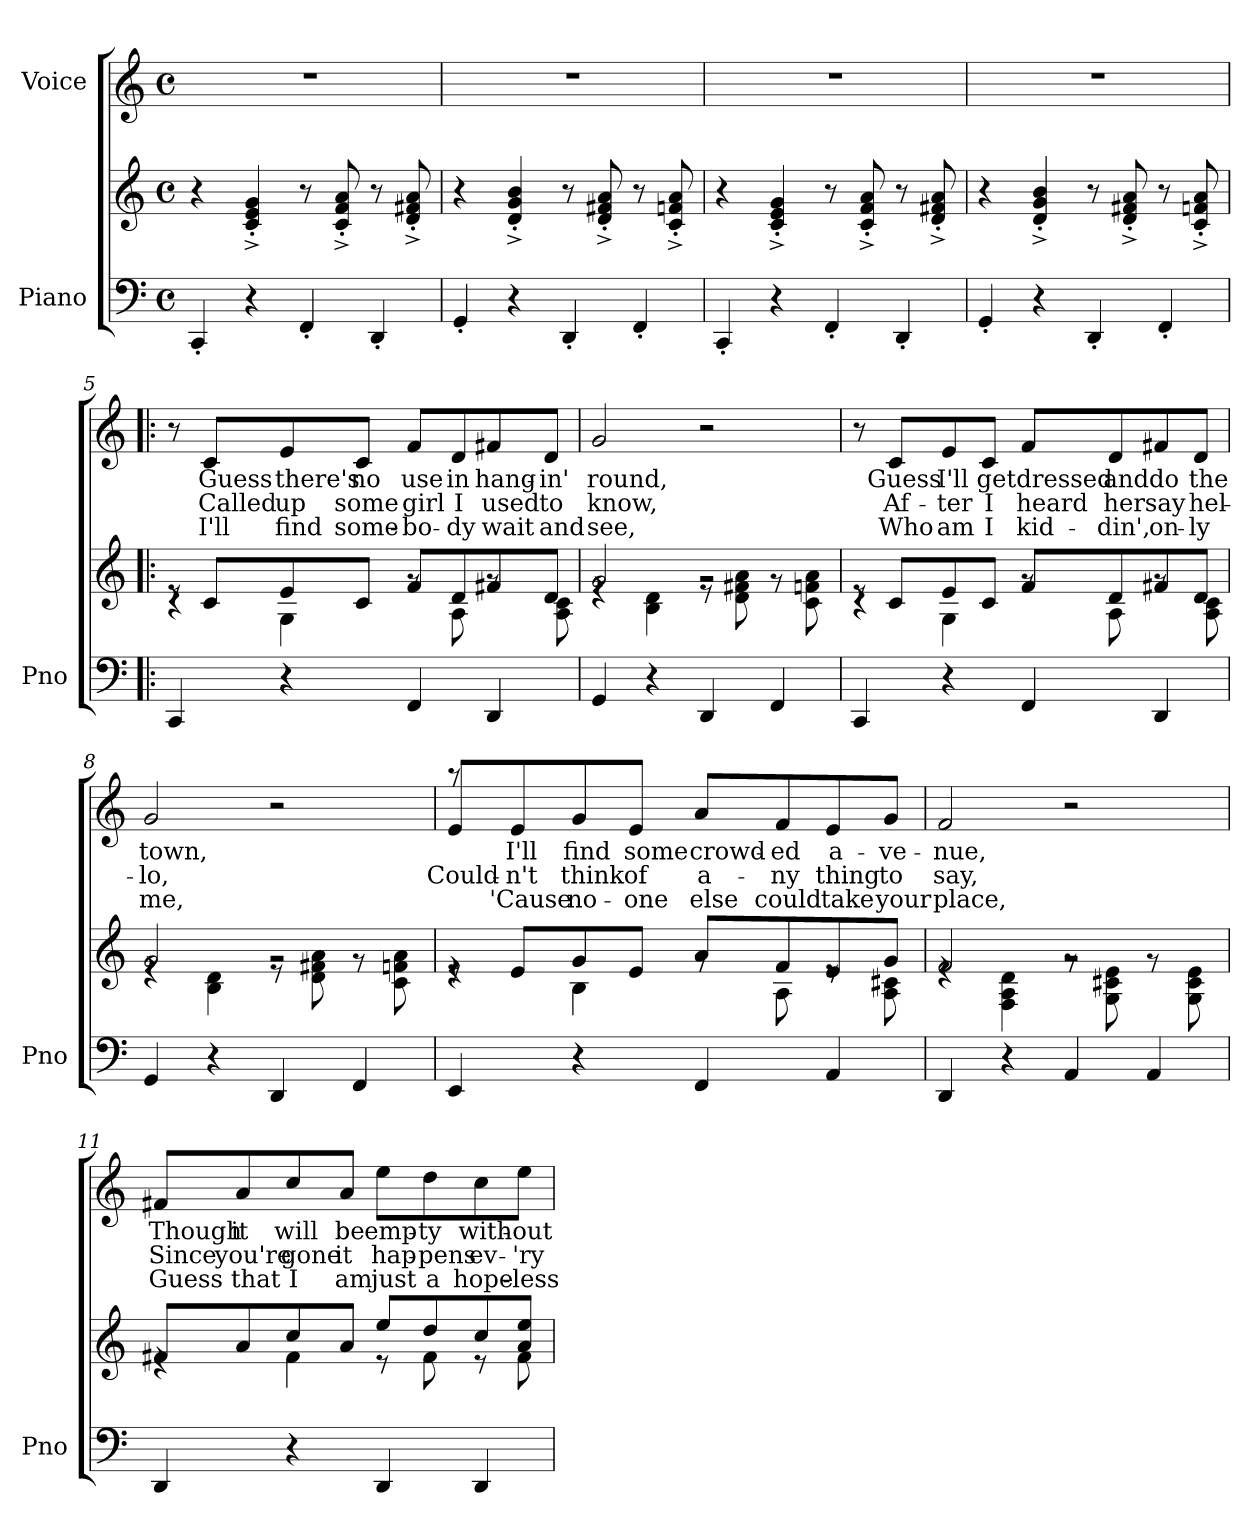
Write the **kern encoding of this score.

**kern	**kern	**kern	**text	**text	**text
*part2	*part2	*part1	*part1	*part1	*part1
*staff3	*staff2	*staff1	*staff1	*staff1	*staff1
*I"Piano	*	*I"Voice	*	*	*
*I'Pno	*	*	*	*	*
*clefF4	*clefG2	*clefG2	*	*	*
*k[]	*k[]	*k[]	*	*	*
*M4/4	*M4/4	*M4/4	*	*	*
*met(c)	*met(c)	*met(c)	*	*	*
*MM92	*MM92	*MM92	*	*	*
=1	=1	=1	=1	=1	=1
4CC'/	4r	1r	.	.	.
4r	4c/'^ 4e/'^ 4g/'^	.	.	.	.
4FF'/	8r	.	.	.	.
.	8c/'^ 8f/'^ 8a/'^	.	.	.	.
4DD'/	8r	.	.	.	.
.	8d/'^ 8f#X/'^ 8a/'^	.	.	.	.
=2	=2	=2	=2	=2	=2
4GG'/	4r	1r	.	.	.
4r	4d/'^ 4g/'^ 4b/'^	.	.	.	.
4DD'/	8r	.	.	.	.
.	8d/'^ 8f#X/'^ 8a/'^	.	.	.	.
4FF'/	8r	.	.	.	.
.	8c/'^ 8fn/'^ 8a/'^	.	.	.	.
=3	=3	=3	=3	=3	=3
4CC'/	4r	1r	.	.	.
4r	4c/'^ 4e/'^ 4g/'^	.	.	.	.
4FF'/	8r	.	.	.	.
.	8c/'^ 8f/'^ 8a/'^	.	.	.	.
4DD'/	8r	.	.	.	.
.	8d/'^ 8f#X/'^ 8a/'^	.	.	.	.
=4	=4	=4	=4	=4	=4
4GG'/	4r	1r	.	.	.
4r	4d/'^ 4g/'^ 4b/'^	.	.	.	.
4DD'/	8r	.	.	.	.
.	8d/'^ 8f#X/'^ 8a/'^	.	.	.	.
4FF'/	8r	.	.	.	.
.	8c/'^ 8fn/'^ 8a/'^	.	.	.	.
!!LO:LB:g=z
=5!|:	=5!|:	=5!|:	=5!|:	=5!|:	=5!|:
*	*^	*	*	*	*
4CC/	8re	4rc	8r	.	.	.
!	!	!	!	!LO:LY:b	!LO:LY:b	!LO:LY:b
.	8c/L	.	8c/L	Guess	Called	I'll
!	!	!	!	!LO:LY:b	!LO:LY:b	!LO:LY:b
4r	8e/	4G\	8e/	there's	up	find
!	!	!	!	!LO:LY:b	!LO:LY:b	!LO:LY:b
.	8c/J	.	8c/J	no	some	some-
!	!	!	!	!LO:LY:b	!LO:LY:b	!LO:LY:b
4FF/	8f/L	8rg	8f/L	use	girl	-bo-
!	!	!	!	!LO:LY:b	!LO:LY:b	!LO:LY:b
.	8d/	8A\	8d/	in	I	-dy
!	!	!	!	!LO:LY:b	!LO:LY:b	!LO:LY:b
4DD/	8f#X/	8rg	8f#X/	hang-	used	wait
!	!	!	!	!LO:LY:b	!LO:LY:b	!LO:LY:b
.	8d/J	8A\ 8c\	8d/J	-in'	to	and
=6	=6	=6	=6	=6	=6	=6
!	!	!	!	!LO:LY:b	!LO:LY:b	!LO:LY:b
4GG/	2g/	4re	2g/	round,	know,	see,
4r	.	4B\ 4d\	.	.	.	.
4DD/	2rg	8r	2r	.	.	.
.	.	8d\ 8f#X\ 8a\	.	.	.	.
4FF/	.	8r	.	.	.	.
.	.	8c\ 8fn\ 8a\	.	.	.	.
=7	=7	=7	=7	=7	=7	=7
4CC/	8re	4rc	8r	.	.	.
!	!	!	!	!LO:LY:b	!LO:LY:b	!LO:LY:b
.	8c/L	.	8c/L	Guess	Af-	Who
!	!	!	!	!LO:LY:b	!LO:LY:b	!LO:LY:b
4r	8e/	4G\	8e/	I'll	-ter	am
!	!	!	!	!LO:LY:b	!LO:LY:b	!LO:LY:b
.	8c/J	.	8c/J	get	I	I
!	!	!	!	!LO:LY:b	!LO:LY:b	!LO:LY:b
4FF/	8f/L	8rg	8f/L	dressed	heard	kid-
!	!	!	!	!LO:LY:b	!LO:LY:b	!LO:LY:b
.	8d/	8A\	8d/	and	her	-din',
!	!	!	!	!LO:LY:b	!LO:LY:b	!LO:LY:b
4DD/	8f#X/	8rg	8f#X/	do	say	on-
!	!	!	!	!LO:LY:b	!LO:LY:b	!LO:LY:b
.	8d/J	8A\ 8c\	8d/J	the	hel-	-ly
!!LO:LB:g=z
=8	=8	=8	=8	=8	=8	=8
!	!	!	!	!LO:LY:b	!LO:LY:b	!LO:LY:b
4GG/	2g/	4re	2g/	town,	-lo,	me,
4r	.	4B\ 4d\	.	.	.	.
4DD/	2rg	8r	2r	.	.	.
.	.	8d\ 8f#X\ 8a\	.	.	.	.
4FF/	.	8r	.	.	.	.
.	.	8c\ 8fn\ 8a\	.	.	.	.
=9	=9	=9	=9	=9	=9	=9
!	!	!	!	!	!LO:LY:b	!
*	*	*	*^	*	*	*
4EE/	8re	4re	8e!/L	8raa	.	Could-	.
!	!	!	!	!	!LO:LY:b	!LO:LY:b	!LO:LY:b
.	8e/L	.	8e/	2..ryy	I'll	-n't	'Cause
!	!	!	!	!	!LO:LY:b	!LO:LY:b	!LO:LY:b
4r	8g/	4B\	8g/	.	find	think	no-
!	!	!	!	!	!LO:LY:b	!LO:LY:b	!LO:LY:b
.	8e/J	.	8e/J	.	some	of	-one
!	!	!	!	!	!LO:LY:b	!LO:LY:b	!LO:LY:b
4FF/	8a/L	8rg	8a/L	.	crowd-	a-	else
!	!	!	!	!	!LO:LY:b	!LO:LY:b	!LO:LY:b
.	8f/	8A\	8f/	.	-ed	-ny	could
!	!	!	!	!	!LO:LY:b	!LO:LY:b	!LO:LY:b
4AA/	8e/	8re	8e/	.	a-	thing	take
!	!	!	!	!	!LO:LY:b	!LO:LY:b	!LO:LY:b
.	8g/J	8A\ 8c#X\	8g/J	.	-ve-	to	your
*	*	*	*v	*v	*	*	*
=10	=10	=10	=10	=10	=10	=10
!	!	!	!	!LO:LY:b	!LO:LY:b	!LO:LY:b
4DD/	2f/	4re	2f/	-nue,	say,	place,
4r	.	4F\ 4A\ 4d\	.	.	.	.
4AA/	2rg	8rg	2r	.	.	.
.	.	8G\ 8c#X\ 8e\	.	.	.	.
4AA/	.	8rg	.	.	.	.
.	.	8G\ 8c#\ 8e\	.	.	.	.
!!LO:PB:g=z
=11	=11	=11	=11	=11	=11	=11
!	!	!	!	!LO:LY:b	!LO:LY:b	!LO:LY:b
4DD/	8f#X/L	4re	8f#X/L	Though	Since	Guess
!	!	!	!	!LO:LY:b	!LO:LY:b	!LO:LY:b
.	8a/	.	8a/	it	you're	that
!	!	!	!	!LO:LY:b	!LO:LY:b	!LO:LY:b
4r	8cc/	4f#\	8cc/	will	gone	I
!	!	!	!	!LO:LY:b	!LO:LY:b	!LO:LY:b
.	8a/J	.	8a/J	be	it	am
!	!	!	!	!LO:LY:b	!LO:LY:b	!LO:LY:b
4DD/	8ee/L	8r	8ee\L	emp-	hap-	just
!	!	!	!	!LO:LY:b	!LO:LY:b	!LO:LY:b
.	8dd/	8f#\	8dd\	-ty	-pens	a
!	!	!	!	!LO:LY:b	!LO:LY:b	!LO:LY:b
4DD/	8cc/	8r	8cc\	with-	ev-	hope-
!	!	!	!	!LO:LY:b	!LO:LY:b	!LO:LY:b
.	8a/ 8ee/J	8f#\	8ee\J	-out	-'ry	-less
*	*v	*v	*	*	*	*
=	=	=	=	=	=
*-	*-	*-	*-	*-	*-
